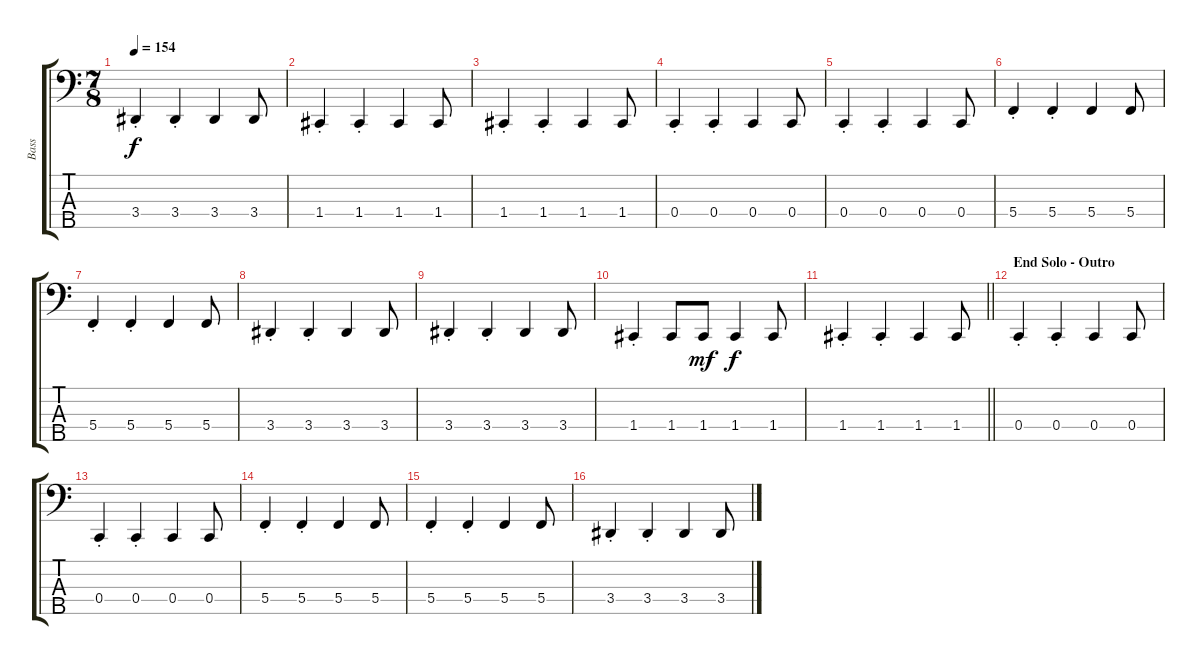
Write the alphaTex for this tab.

\track ("Bass" "Bass") {instrument electricbasspick}
\staff {score tabs}
\tuning (F2 C2 G1 C1 A0) {hide}
\ts (7 8)
\tempo 154
\clef f4
\ks c
3.4{st}.4{dy f} 3.4{st}.4 3.4.4 3.4.8 |
1.4{st}.4 1.4{st}.4 1.4.4 1.4.8 |
1.4{st}.4 1.4{st}.4 1.4.4 1.4.8 |
0.4{st}.4 0.4{st}.4 0.4.4 0.4.8 |
0.4{st}.4 0.4{st}.4 0.4.4 0.4.8 |
5.4{st}.4 5.4{st}.4 5.4.4 5.4.8 |
5.4{st}.4 5.4{st}.4 5.4.4 5.4.8 |
3.4{st}.4 3.4{st}.4 3.4.4 3.4.8 |
3.4{st}.4 3.4{st}.4 3.4.4 3.4.8 |
1.4{st}.4 1.4.8 1.4.8{dy mf} 1.4.4{dy f} 1.4.8 |
\barLineRight lightlight
1.4{st}.4 1.4{st}.4 1.4.4 1.4.8 |
\section ("" "End Solo - Outro")
0.4{st}.4 0.4{st}.4 0.4.4 0.4.8 |
0.4{st}.4 0.4{st}.4 0.4.4 0.4.8 |
5.4{st}.4 5.4{st}.4 5.4.4 5.4.8 |
5.4{st}.4 5.4{st}.4 5.4.4 5.4.8 |
3.4{st}.4 3.4{st}.4 3.4.4 3.4.8
